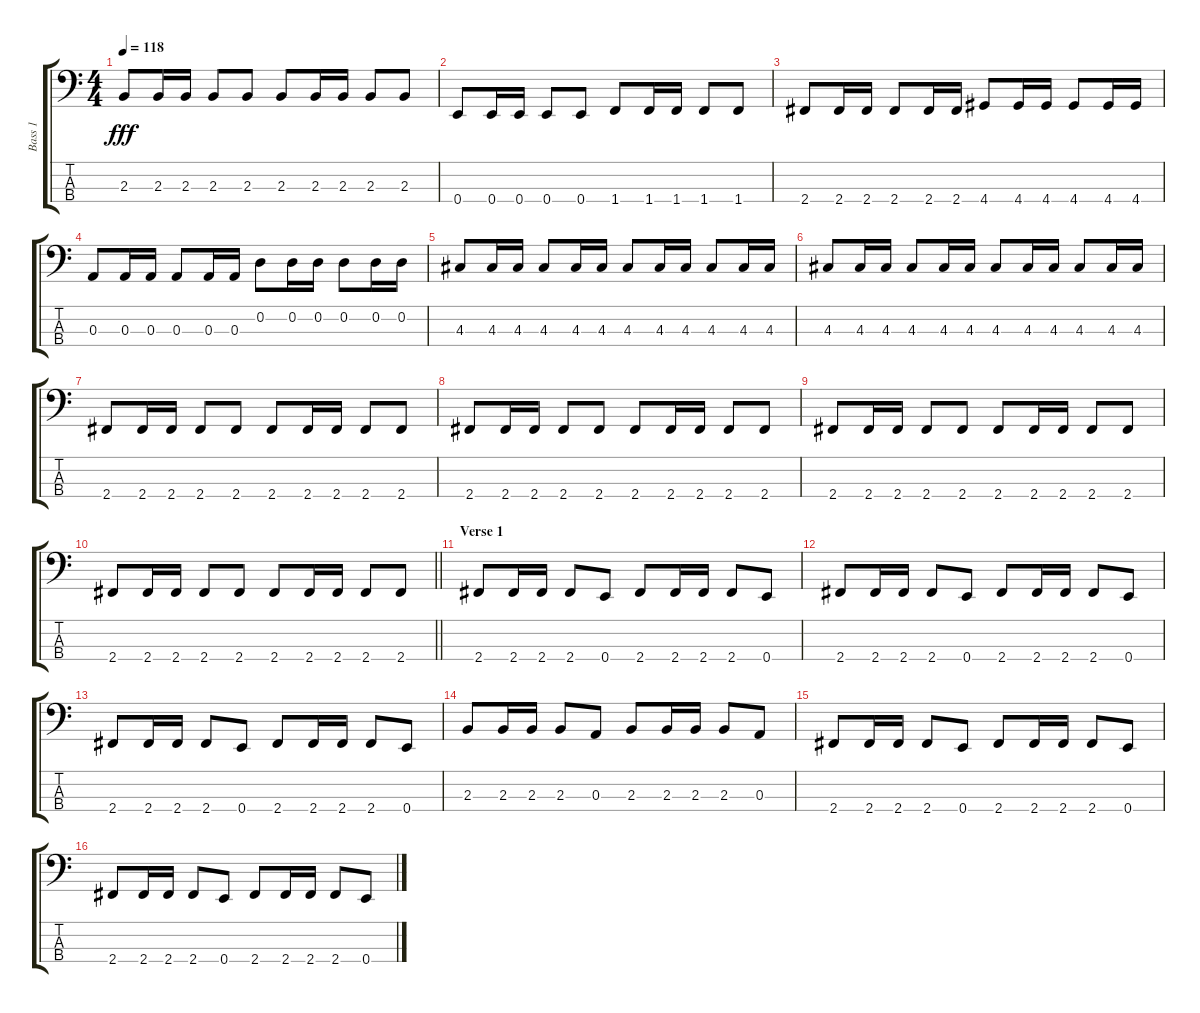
\track ("Bass 1" "Bass 1") {instrument electricbassfinger}
\staff {score tabs}
\tuning (G2 D2 A1 E1) {hide}
\ts (4 4)
\tempo 118
\clef f4
\ks c
2.3.8{dy fff} 2.3.16 2.3.16 2.3.8 2.3.8 2.3.8 2.3.16 2.3.16 2.3.8 2.3.8 |
0.4.8 0.4.16 0.4.16 0.4.8 0.4.8 1.4.8 1.4.16 1.4.16 1.4.8 1.4.8 |
2.4.8 2.4.16 2.4.16 2.4.8 2.4.16 2.4.16 4.4.8 4.4.16 4.4.16 4.4.8 4.4.16 4.4.16 |
0.3.8 0.3.16 0.3.16 0.3.8 0.3.16 0.3.16 0.2.8 0.2.16 0.2.16 0.2.8 0.2.16 0.2.16 |
4.3.8 4.3.16 4.3.16 4.3.8 4.3.16 4.3.16 4.3.8 4.3.16 4.3.16 4.3.8 4.3.16 4.3.16 |
4.3.8 4.3.16 4.3.16 4.3.8 4.3.16 4.3.16 4.3.8 4.3.16 4.3.16 4.3.8 4.3.16 4.3.16 |
2.4.8 2.4.16 2.4.16 2.4.8 2.4.8 2.4.8 2.4.16 2.4.16 2.4.8 2.4.8 |
2.4.8 2.4.16 2.4.16 2.4.8 2.4.8 2.4.8 2.4.16 2.4.16 2.4.8 2.4.8 |
2.4.8 2.4.16 2.4.16 2.4.8 2.4.8 2.4.8 2.4.16 2.4.16 2.4.8 2.4.8 |
\barLineRight lightlight
2.4.8 2.4.16 2.4.16 2.4.8 2.4.8 2.4.8 2.4.16 2.4.16 2.4.8 2.4.8 |
\section ("" "Verse 1")
2.4.8 2.4.16 2.4.16 2.4.8 0.4.8 2.4.8 2.4.16 2.4.16 2.4.8 0.4.8 |
2.4.8 2.4.16 2.4.16 2.4.8 0.4.8 2.4.8 2.4.16 2.4.16 2.4.8 0.4.8 |
2.4.8 2.4.16 2.4.16 2.4.8 0.4.8 2.4.8 2.4.16 2.4.16 2.4.8 0.4.8 |
2.3.8 2.3.16 2.3.16 2.3.8 0.3.8 2.3.8 2.3.16 2.3.16 2.3.8 0.3.8 |
2.4.8 2.4.16 2.4.16 2.4.8 0.4.8 2.4.8 2.4.16 2.4.16 2.4.8 0.4.8 |
2.4.8 2.4.16 2.4.16 2.4.8 0.4.8 2.4.8 2.4.16 2.4.16 2.4.8 0.4.8
